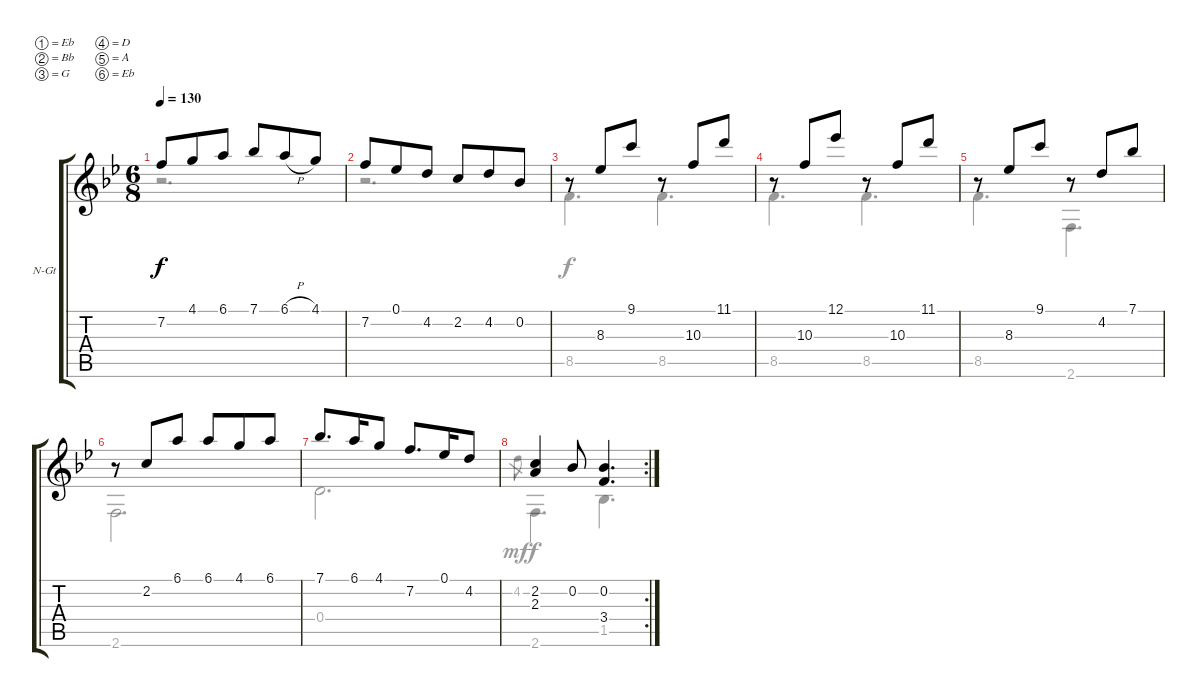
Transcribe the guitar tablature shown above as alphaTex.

\bracketExtendMode groupsimilarinstruments
\firstSystemTrackNameOrientation horizontal
\otherSystemsTrackNameOrientation horizontal
\track ("Gigue" "N-Gt") {instrument acousticguitarnylon}
\staff {score tabs}
\tuning (Eb4 Bb3 G3 D3 A2 Eb2)
\voice
\ts (6 8)
\tempo 130
\clef g2
\ks bb
7.2.8{dy f} 4.1.8 6.1.8 7.1.8 6.1{h}.8 4.1.8 |
7.2.8 0.1.8 4.2.8 2.2.8 4.2.8 0.2.8 |
r.8 8.3.8 9.1.8 r.8 10.3.8 11.1.8 |
r.8 10.3.8 12.1.8 r.8 10.3.8 11.1.8 |
r.8 8.3.8 9.1.8 r.8 4.2.8 7.1.8 |
r.8 2.2.8 6.1.8 6.1.8 4.1.8 6.1.8 |
7.1.8{d} 6.1.16 4.1.8 7.2.8{d} 0.1.16 4.2.8 |
\rc 2
(2.2 2.3).4 0.2.8 (0.2 3.4).4{d}
\voice
\clef g2
\ottava regular
\simile none
\ks bb
r.2{d dy f} |
r.2{d} |
8.5.4{d} 8.5.4{d} |
8.5.4{d} 8.5.4{d} |
8.5.4{d} 2.6.4{d} |
2.6.2{d} |
0.4.2{d} |
4.2.8{gr dy mf} 2.6.4{d dy f} 1.5.4{d}
